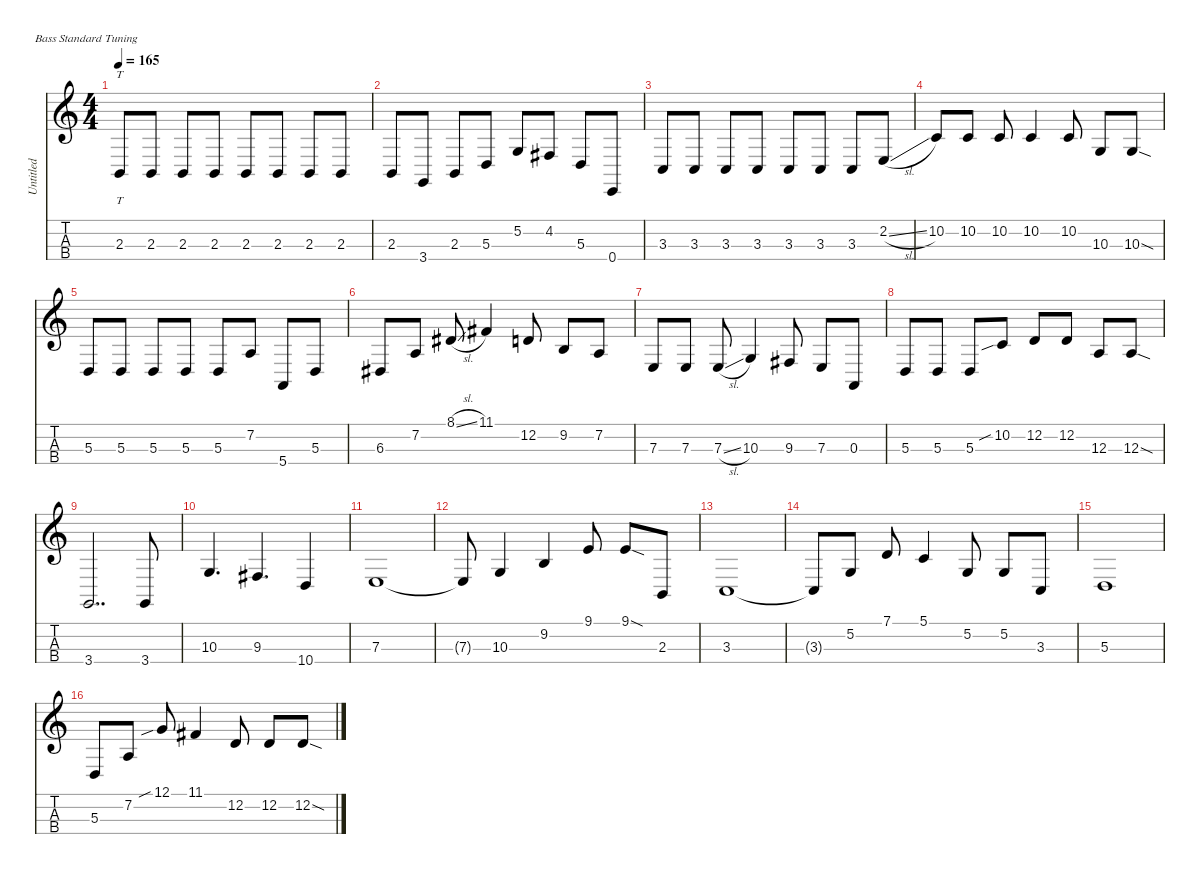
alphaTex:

\defaultSystemsLayout 4
\hideDynamics
\bracketExtendMode nobrackets
\otherSystemsTrackNameOrientation horizontal
\track ("Untitled" "Untitled") {instrument electricbassfinger}
\staff {score tabs}
\tuning (G2 D2 A1 E1)
\ts (4 4)
\tempo 165
\clef g2
\ks c
2.3.8{tt dy mf instrument electricbassfinger beam Up} 2.3.8{beam Up} 2.3.8{beam Up} 2.3.8{beam Up} 2.3.8{beam Up} 2.3.8{beam Up} 2.3.8{beam Up} 2.3.8{beam Up} |
2.3.8{beam Up} 3.4.8{beam Up} 2.3.8{beam Up} 5.3.8{beam Up} 5.2.8{beam Up} 4.2{acc #}.8{beam Up} 5.3.8{beam Up} 0.4.8{beam Up} |
3.3.8{beam Up} 3.3.8{beam Up} 3.3.8{beam Up} 3.3.8{beam Up} 3.3.8{beam Up} 3.3.8{beam Up} 3.3.8{beam Up} 2.2{sl}.8{beam Up} |
10.2.8{beam Up} 10.2.8{beam Up} 10.2.8{beam Up} 10.2.4{beam Up} 10.2.8{beam Up} 10.3.8{beam Up} 10.3{sod}.8{beam Up} |
5.3.8{beam Up} 5.3.8{beam Up} 5.3.8{beam Up} 5.3.8{beam Up} 5.3.8{beam Up} 7.2.8{beam Up} 5.4.8{beam Up} 5.3.8{beam Up} |
6.3{acc #}.8{beam Up} 7.2.8{beam Up} 8.1{sl acc #}.8{beam Up} 11.1{acc #}.4{beam Up} 12.2.8{beam Up} 9.2.8{beam Up} 7.2.8{beam Up} |
7.3.8{beam Up} 7.3.8{beam Up} 7.3{sl}.8{beam Up} 10.3.4{beam Up} 9.3{acc #}.8{beam Up} 7.3.8{beam Up} 0.3.8{beam Up} |
5.3.8{beam Up} 5.3.8{beam Up} 5.3.8{beam Up} 10.2{sib}.8{beam Up} 12.2.8{beam Up} 12.2.8{beam Up} 12.3.8{beam Up} 12.3{sod}.8{beam Up} |
3.4.2{dd beam Up} 3.4.8{beam Up} |
10.3.4{d beam Up} 9.3{acc #}.4{d beam Up} 10.4.4{beam Up} |
7.3.1{beam Up} |
7.3{t}.8{beam Up} 10.3.4{beam Up} 9.2.4{beam Up} 9.1.8{beam Up} 9.1{sod}.8{beam Up} 2.3.8{beam Up} |
3.3.1{beam Up} |
3.3{t}.8{beam Up} 5.2.8{beam Up} 7.1.8{beam Up} 5.1.4{beam Up} 5.2.8{beam Up} 5.2.8{beam Up} 3.3.8{beam Up} |
5.3.1{beam Up} |
5.3.8{beam Up} 7.2.8{beam Up} 12.1{sib}.8{beam Up} 11.1{acc #}.4{beam Up} 12.2.8{beam Up} 12.2.8{beam Up} 12.2{sod}.8{beam Up}
